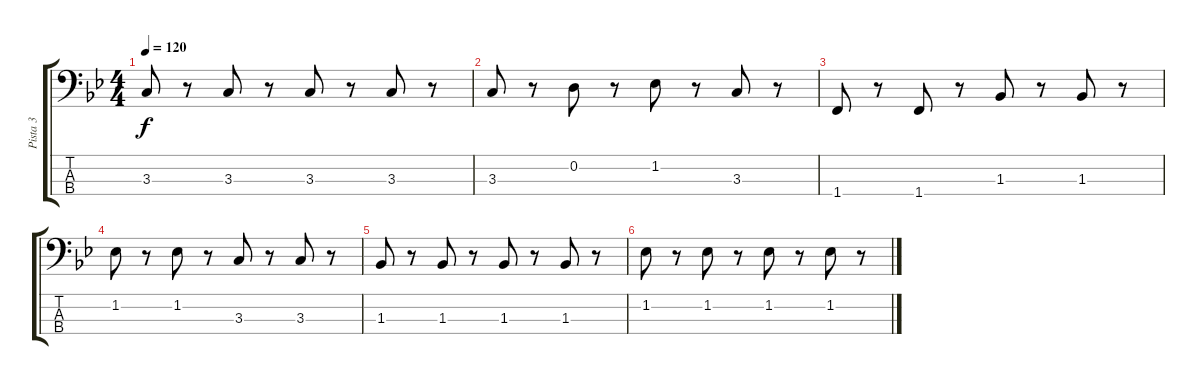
\track ("Pista 3" "Pista 3") {instrument fretlessbass}
\staff {score tabs}
\tuning (G2 D2 A1 E1) {hide}
\ts (4 4)
\tempo 120
\clef f4
\ks bb
3.3.8{dy f} r.8 3.3.8 r.8 3.3.8 r.8 3.3.8 r.8 |
3.3.8 r.8 0.2.8 r.8 1.2.8 r.8 3.3.8 r.8 |
1.4.8 r.8 1.4.8 r.8 1.3.8 r.8 1.3.8 r.8 |
1.2.8 r.8 1.2.8 r.8 3.3.8 r.8 3.3.8 r.8 |
1.3.8 r.8 1.3.8 r.8 1.3.8 r.8 1.3.8 r.8 |
1.2.8 r.8 1.2.8 r.8 1.2.8 r.8 1.2.8 r.8
